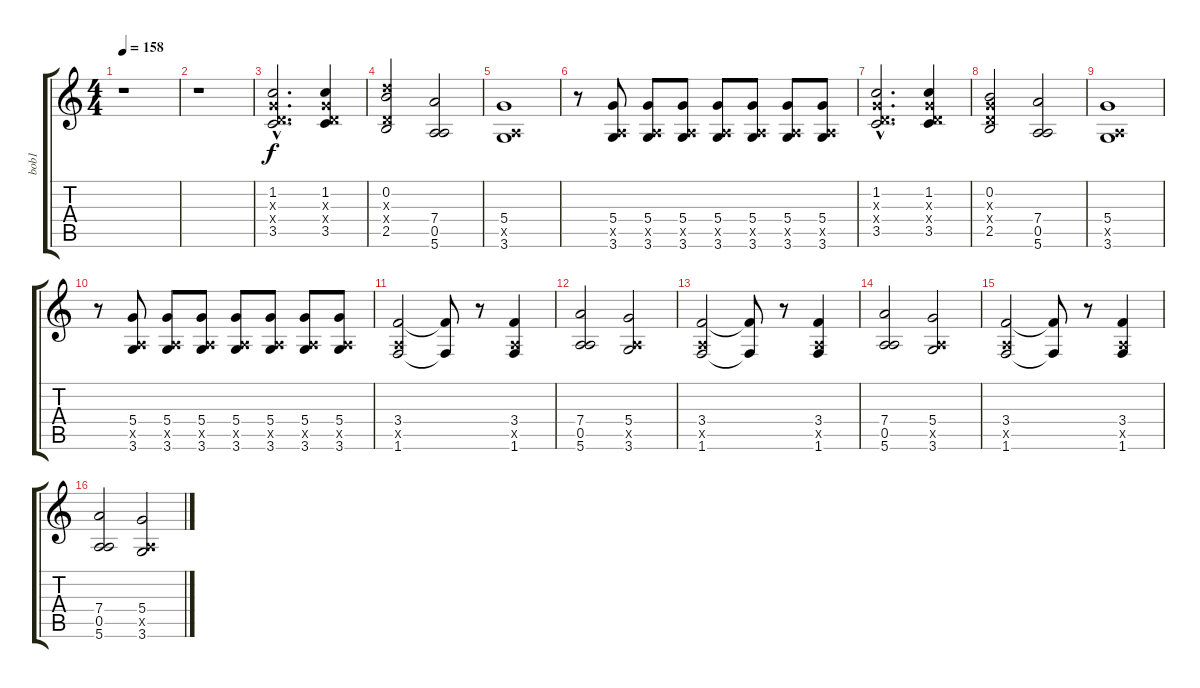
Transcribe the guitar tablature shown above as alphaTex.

\track ("bob1" "bob1") {instrument overdrivenguitar}
\staff {score tabs}
\tuning (E4 B3 G3 D3 A2 E2) {hide}
\ts (4 4)
\tempo 158
\clef g2
\ks c
r.1{dy f} |
r.1 |
(1.2{hac} 0.3{hac x} 0.4{hac x} 3.5{hac}).2{d} (1.2 0.3{x} 0.4{x} 3.5).4 |
(0.2 7.3{x} 0.4{x} 2.5).2 (7.4 0.5 5.6).2 |
(5.4 0.5{x} 3.6).1 |
r.8 (5.4 0.5{x} 3.6).8 (5.4 0.5{x} 3.6).8 (5.4 0.5{x} 3.6).8 (5.4 0.5{x} 3.6).8 (5.4 0.5{x} 3.6).8 (5.4 0.5{x} 3.6).8 (5.4 0.5{x} 3.6).8 |
(1.2{hac} 0.3{hac x} 0.4{hac x} 3.5{hac}).2{d} (1.2 0.3{x} 0.4{x} 3.5).4 |
(0.2 0.3{x} 0.4{x} 2.5).2 (7.4 0.5 5.6).2 |
(5.4 0.5{x} 3.6).1 |
r.8 (5.4 0.5{x} 3.6).8 (5.4 0.5{x} 3.6).8 (5.4 0.5{x} 3.6).8 (5.4 0.5{x} 3.6).8 (5.4 0.5{x} 3.6).8 (5.4 0.5{x} 3.6).8 (5.4 0.5{x} 3.6).8 |
(3.4 0.5{x} 1.6).2 (3.4{t} 1.6{t}).8 r.8 (3.4 0.5{x} 1.6).4 |
(7.4 0.5 5.6).2 (5.4 0.5{x} 3.6).2 |
(3.4 0.5{x} 1.6).2 (3.4{t} 1.6{t}).8 r.8 (3.4 0.5{x} 1.6).4 |
(7.4 0.5 5.6).2 (5.4 0.5{x} 3.6).2 |
(3.4 0.5{x} 1.6).2 (3.4{t} 1.6{t}).8 r.8 (3.4 0.5{x} 1.6).4 |
(7.4 0.5 5.6).2 (5.4 0.5{x} 3.6).2
